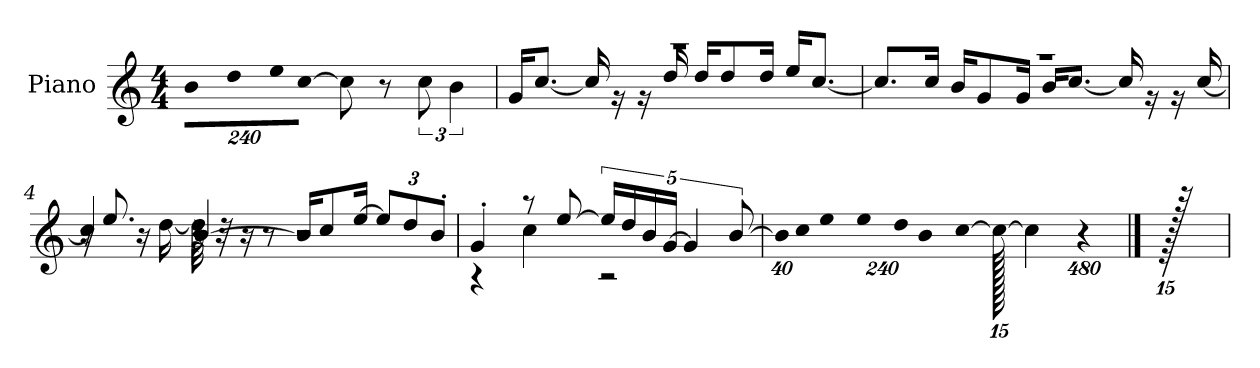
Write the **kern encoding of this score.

**kern
*part1
*staff1
*I"Piano
*I'P-no
*clefG2
*k[]
*M4/4
*MM90
*Xbrackettup
=1
!LO:N:vis=8
960%137b\L
!LO:N:vis=8
960%137dd\
!LO:N:vis=16
1920%137ee\K
!LO:N:vis=8
[960%137cc\J
8cc\]
8r
*brackettup
12cc\
6b\
=2
*^
1r	16g/KL
.	[8.cc/J
.	16cc/]
.	16r
.	16r
.	16dd/
.	16dd/KL
.	8dd/
.	16dd/Jk
.	16ee/KL
.	[8.cc/J
=3	=3
1r	8.cc/L]
.	16cc/Jk
.	16b/KL
.	8g/
.	16g/Jk
.	16b/KL
.	[8.cc/J
.	16cc/]
.	16r
.	16r
.	[16cc/
!!LO:LB:g=z	!!
=4	=4
*	*^
16r	8r	4cc/]
8.ee/	.	.
.	16r	.
.	[16dd\	.
4r	32dd\]	[4b/
.	32r	.
.	16r	.
.	8r	.
2r	2r	16b/KL]
.	.	8cc/
.	.	[16ee/Jk
*	*	*Xbrackettup
.	.	12ee/L]
.	.	12dd/
.	.	12b'/J
*	*v	*v
=5	=5
4g'/	4r
8r	4cc\
[8ee/	.
*brackettup	*
20ee/LL]	2r
20dd/	.
20b/	.
[20g/JJ	.
5g/]	.
[10b/	.
*v	*v
=6
*Xbrackettup
!LO:N:vis=32
640%23b\KLL]
!LO:N:vis=16
1920%137cc\
!LO:N:vis=32
640%23ee\JK
!LO:N:vis=8
960%137ee\
!LO:N:vis=16
1920%137dd\L
!LO:N:vis=32
640%23b\K
[384%41cc\J
1920cc\_
4cc\]
1920%479r
==7
1920r
=
*-
